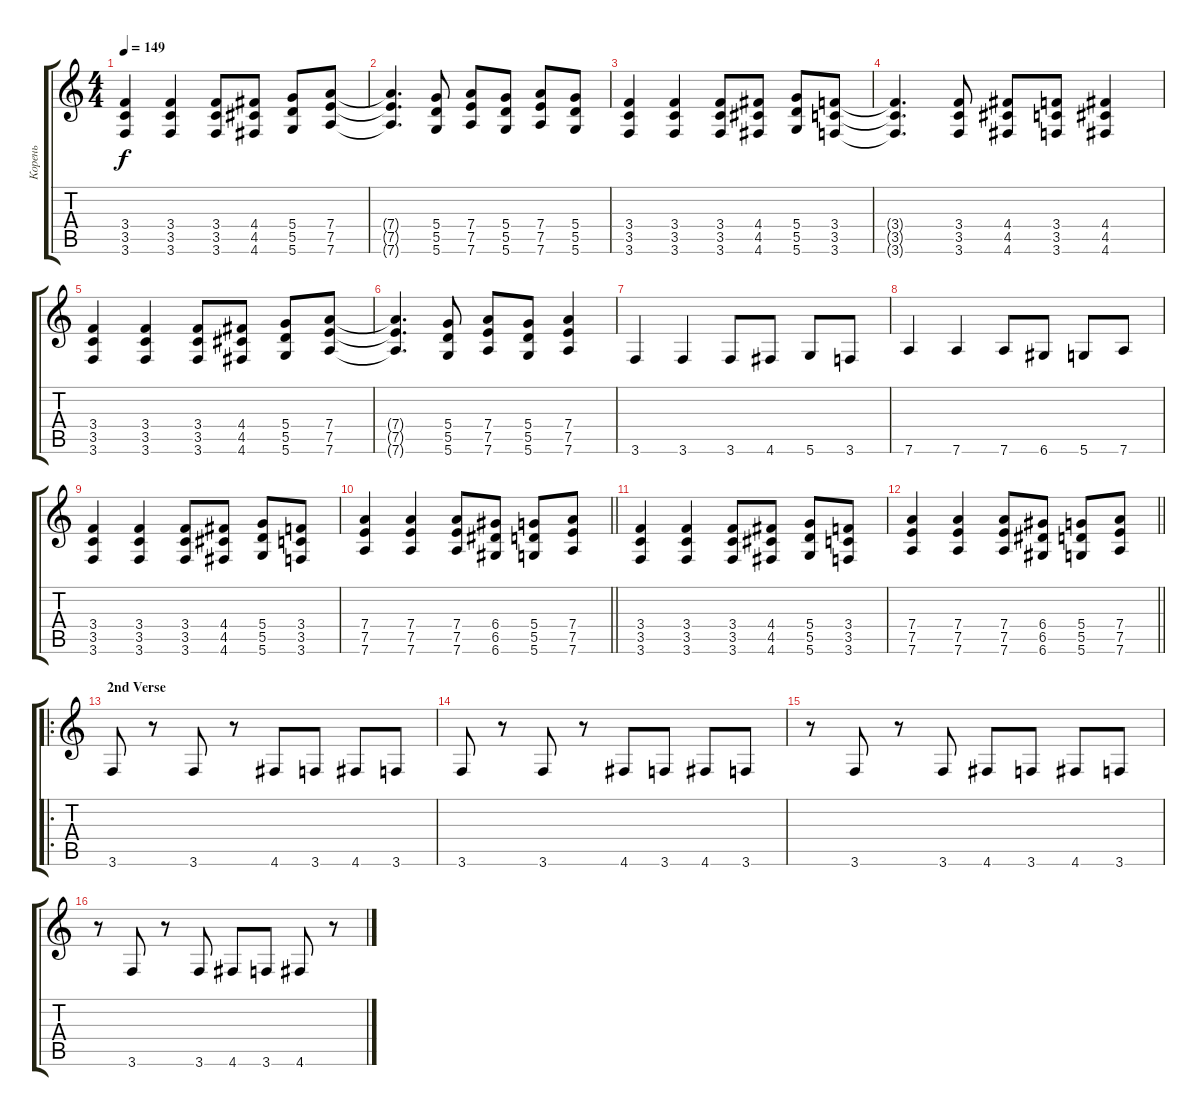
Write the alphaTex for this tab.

\track ("Корень" "Корень") {instrument distortionguitar}
\staff {score tabs}
\tuning (E4 B3 G3 D3 A2 D2) {hide}
\ts (4 4)
\tempo 149
\clef g2
\ks c
(3.4 3.5 3.6).4{dy f} (3.4 3.5 3.6).4 (3.4 3.5 3.6).8 (4.4 4.5 4.6).8 (5.4 5.5 5.6).8 (7.4 7.5 7.6).8 |
(7.4{t} 7.5{t} 7.6{t}).4{d} (5.4 5.5 5.6).8 (7.4 7.5 7.6).8 (5.4 5.5 5.6).8 (7.4 7.5 7.6).8 (5.4 5.5 5.6).8 |
(3.4 3.5 3.6).4 (3.4 3.5 3.6).4 (3.4 3.5 3.6).8 (4.4 4.5 4.6).8 (5.4 5.5 5.6).8 (3.4 3.5 3.6).8 |
(3.4{t} 3.5{t} 3.6{t}).4{d} (3.4 3.5 3.6).8 (4.4 4.5 4.6).8 (3.4 3.5 3.6).8 (4.4 4.5 4.6).4 |
(3.4 3.5 3.6).4 (3.4 3.5 3.6).4 (3.4 3.5 3.6).8 (4.4 4.5 4.6).8 (5.4 5.5 5.6).8 (7.4 7.5 7.6).8 |
(7.4{t} 7.5{t} 7.6{t}).4{d} (5.4 5.5 5.6).8 (7.4 7.5 7.6).8 (5.4 5.5 5.6).8 (7.4 7.5 7.6).4 |
3.6.4 3.6.4 3.6.8 4.6.8 5.6.8 3.6.8 |
7.6.4 7.6.4 7.6.8 6.6.8 5.6.8 7.6.8 |
(3.4 3.5 3.6).4 (3.4 3.5 3.6).4 (3.4 3.5 3.6).8 (4.4 4.5 4.6).8 (5.4 5.5 5.6).8 (3.4 3.5 3.6).8 |
\barLineRight lightlight
(7.4 7.5 7.6).4 (7.4 7.5 7.6).4 (7.4 7.5 7.6).8 (6.4 6.5 6.6).8 (5.4 5.5 5.6).8 (7.4 7.5 7.6).8 |
(3.4 3.5 3.6).4 (3.4 3.5 3.6).4 (3.4 3.5 3.6).8 (4.4 4.5 4.6).8 (5.4 5.5 5.6).8 (3.4 3.5 3.6).8 |
\barLineRight lightlight
(7.4 7.5 7.6).4 (7.4 7.5 7.6).4 (7.4 7.5 7.6).8 (6.4 6.5 6.6).8 (5.4 5.5 5.6).8 (7.4 7.5 7.6).8 |
\ro
\section ("" "2nd Verse")
3.6.8 r.8 3.6.8 r.8 4.6.8 3.6.8 4.6.8 3.6.8 |
3.6.8 r.8 3.6.8 r.8 4.6.8 3.6.8 4.6.8 3.6.8 |
r.8 3.6.8 r.8 3.6.8 4.6.8 3.6.8 4.6.8 3.6.8 |
r.8 3.6.8 r.8 3.6.8 4.6.8 3.6.8 4.6.8 r.8
